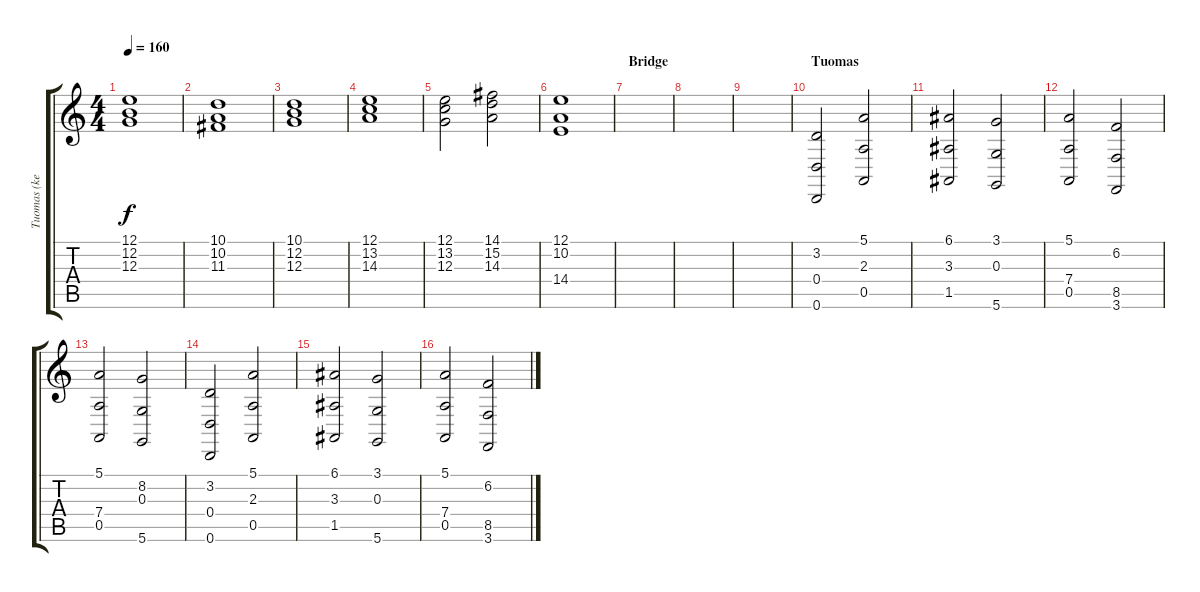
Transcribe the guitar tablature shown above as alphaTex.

\track ("Tuomas (keyboards)" "Tuomas (ke") {instrument stringensemble1}
\staff {score tabs}
\tuning (E4 B3 G3 D3 A2 D2) {hide}
\ts (4 4)
\tempo 160
\clef g2
\ks c
(12.1 12.2 12.3).1{dy f} |
(10.1 10.2 11.3).1 |
(10.1 12.2 12.3).1 |
(12.1 13.2 14.3).1 |
(12.1 13.2 12.3).2 (14.1 15.2 14.3).2 |
(12.1 10.2 14.4).1 |
\section ("" "Bridge")
|
|
|
\section ("" "Tuomas")
(3.2 0.4 0.6).2{instrument churchorgan} (5.1 2.3 0.5).2 |
(6.1 3.3 1.5).2 (3.1 0.3 5.6).2 |
(5.1 7.4 0.5).2 (6.2 8.5 3.6).2 |
(5.1 7.4 0.5).2 (8.2 0.3 5.6).2 |
(3.2 0.4 0.6).2 (5.1 2.3 0.5).2 |
(6.1 3.3 1.5).2 (3.1 0.3 5.6).2 |
(5.1 7.4 0.5).2 (6.2 8.5 3.6).2
